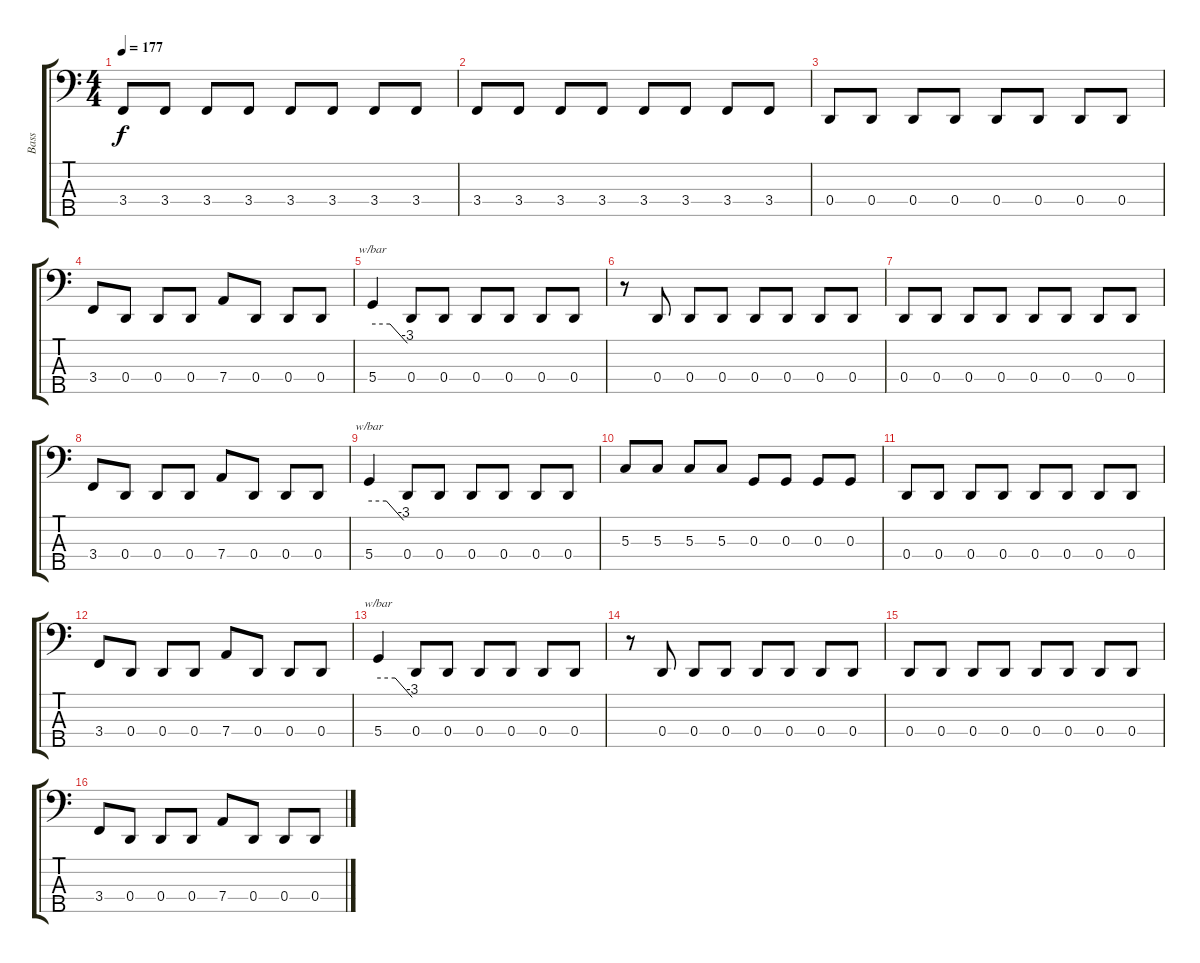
\track ("Bass" "Bass") {instrument electricbasspick}
\staff {score tabs}
\tuning (F2 C2 G1 D1 A0) {hide}
\ts (4 4)
\tempo 177
\clef f4
\ks c
3.4.8{dy f} 3.4.8 3.4.8 3.4.8 3.4.8 3.4.8 3.4.8 3.4.8 |
3.4.8 3.4.8 3.4.8 3.4.8 3.4.8 3.4.8 3.4.8 3.4.8 |
0.4.8 0.4.8 0.4.8 0.4.8 0.4.8 0.4.8 0.4.8 0.4.8 |
3.4.8 0.4.8 0.4.8 0.4.8 7.4.8 0.4.8 0.4.8 0.4.8 |
5.4.4{tbe (custom default 0 0 30 0 60 -12)} 0.4.8 0.4.8 0.4.8 0.4.8 0.4.8 0.4.8 |
r.8 0.4.8 0.4.8 0.4.8 0.4.8 0.4.8 0.4.8 0.4.8 |
0.4.8 0.4.8 0.4.8 0.4.8 0.4.8 0.4.8 0.4.8 0.4.8 |
3.4.8 0.4.8 0.4.8 0.4.8 7.4.8 0.4.8 0.4.8 0.4.8 |
5.4.4{tbe (custom default 0 0 30 0 60 -12)} 0.4.8 0.4.8 0.4.8 0.4.8 0.4.8 0.4.8 |
5.3.8 5.3.8 5.3.8 5.3.8 0.3.8 0.3.8 0.3.8 0.3.8 |
0.4.8 0.4.8 0.4.8 0.4.8 0.4.8 0.4.8 0.4.8 0.4.8 |
3.4.8 0.4.8 0.4.8 0.4.8 7.4.8 0.4.8 0.4.8 0.4.8 |
5.4.4{tbe (custom default 0 0 30 0 60 -12)} 0.4.8 0.4.8 0.4.8 0.4.8 0.4.8 0.4.8 |
r.8 0.4.8 0.4.8 0.4.8 0.4.8 0.4.8 0.4.8 0.4.8 |
0.4.8 0.4.8 0.4.8 0.4.8 0.4.8 0.4.8 0.4.8 0.4.8 |
3.4.8 0.4.8 0.4.8 0.4.8 7.4.8 0.4.8 0.4.8 0.4.8
